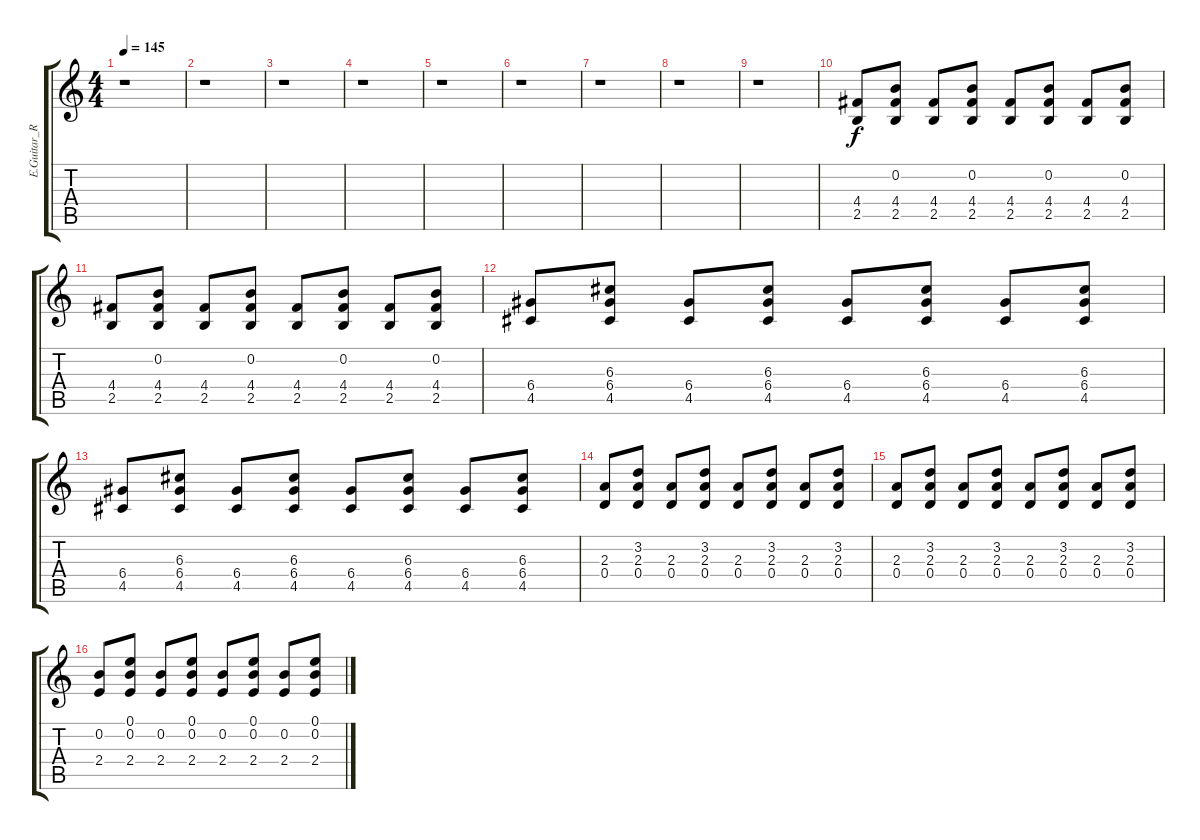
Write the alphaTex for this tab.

\track ("E.Guitar_R" "E.Guitar_R") {instrument distortionguitar}
\staff {score tabs}
\tuning (E4 B3 G3 D3 A2 E2) {hide}
\ts (4 4)
\tempo 145
\clef g2
\ks c
r.1{dy f} |
r.1 |
r.1 |
r.1 |
r.1 |
r.1 |
r.1 |
r.1 |
r.1 |
(4.4 2.5).8 (0.2 4.4 2.5).8 (4.4 2.5).8 (0.2 4.4 2.5).8 (4.4 2.5).8 (0.2 4.4 2.5).8 (4.4 2.5).8 (0.2 4.4 2.5).8 |
(4.4 2.5).8 (0.2 4.4 2.5).8 (4.4 2.5).8 (0.2 4.4 2.5).8 (4.4 2.5).8 (0.2 4.4 2.5).8 (4.4 2.5).8 (0.2 4.4 2.5).8 |
(6.4 4.5).8 (6.3 6.4 4.5).8 (6.4 4.5).8 (6.3 6.4 4.5).8 (6.4 4.5).8 (6.3 6.4 4.5).8 (6.4 4.5).8 (6.3 6.4 4.5).8 |
(6.4 4.5).8 (6.3 6.4 4.5).8 (6.4 4.5).8 (6.3 6.4 4.5).8 (6.4 4.5).8 (6.3 6.4 4.5).8 (6.4 4.5).8 (6.3 6.4 4.5).8 |
(2.3 0.4).8 (3.2 2.3 0.4).8 (2.3 0.4).8 (3.2 2.3 0.4).8 (2.3 0.4).8 (3.2 2.3 0.4).8 (2.3 0.4).8 (3.2 2.3 0.4).8 |
(2.3 0.4).8 (3.2 2.3 0.4).8 (2.3 0.4).8 (3.2 2.3 0.4).8 (2.3 0.4).8 (3.2 2.3 0.4).8 (2.3 0.4).8 (3.2 2.3 0.4).8 |
(0.2 2.4).8 (0.1 0.2 2.4).8 (0.2 2.4).8 (0.1 0.2 2.4).8 (0.2 2.4).8 (0.1 0.2 2.4).8 (0.2 2.4).8 (0.1 0.2 2.4).8
